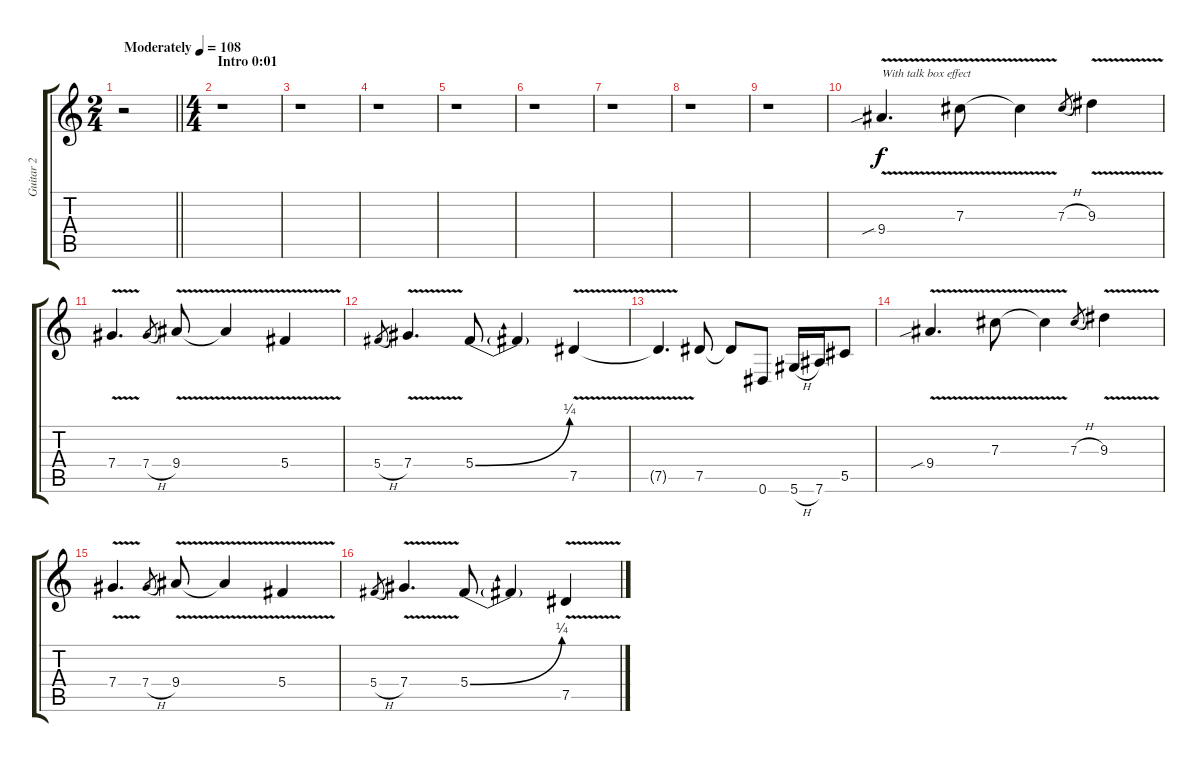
\track ("Guitar 2" "Guitar 2") {instrument distortionguitar}
\staff {score tabs}
\tuning (Eb4 Bb3 Gb3 Db3 Ab2 Eb2) {hide}
\ts (2 4)
\tempo (108 "Moderately")
\clef g2
\barLineRight lightlight
\ks c
r.2{dy f instrument distortionguitar} |
\ts (4 4)
\section ("" "Intro 0:01")
r.1 |
r.1 |
r.1 |
r.1 |
r.1 |
r.1 |
r.1 |
r.1 |
9.4{v sib}.4{d txt "With talk box effect"} 7.3{v}.8 7.3{v t}.4 7.3{h}.8{gr} 9.3{v}.4 |
7.4{v}.4{d} 7.4{h}.8{gr} 9.4{v}.8 9.4{v t}.4 5.4{v}.4 |
5.4{h}.8{gr} 7.4{v}.4{d} 5.4{be (bend 0 0 60 1)}.8 5.4{t}.4 7.5{v}.4 |
7.5{v t}.4{d} 7.5.8 7.5{t}.8 0.6.8 5.6{h}.16 7.6.16 5.5.8 |
9.4{v sib}.4{d} 7.3{v}.8 7.3{v t}.4 7.3{h}.8{gr} 9.3{v}.4 |
7.4{v}.4{d} 7.4{h}.8{gr} 9.4{v}.8 9.4{v t}.4 5.4{v}.4 |
5.4{h}.8{gr} 7.4{v}.4{d} 5.4{be (bend 0 0 60 1)}.8 5.4{t}.4 7.5{v}.4
